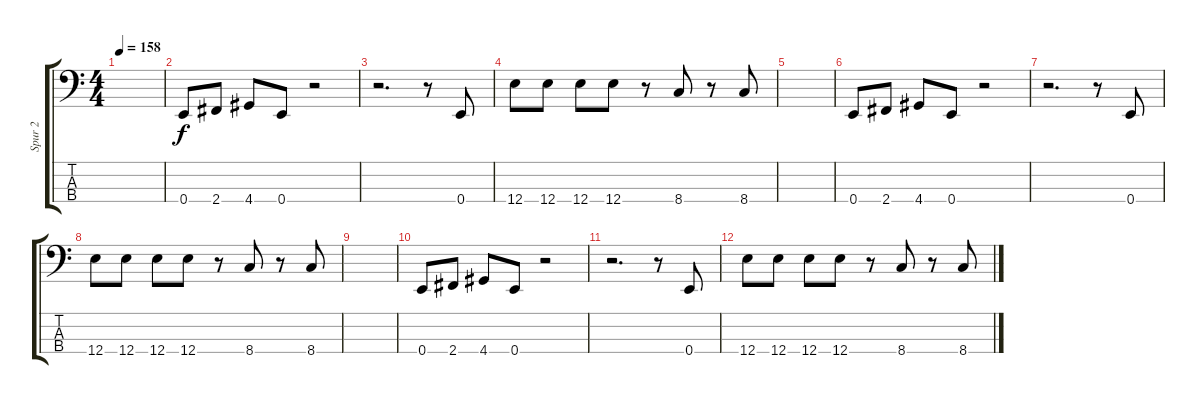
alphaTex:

\track ("Spur 2" "Spur 2") {instrument electricbassfinger}
\staff {score tabs}
\tuning (G2 D2 A1 E1) {hide}
\ts (4 4)
\tempo 158
\clef f4
\ks c
|
0.4.8 2.4.8 4.4.8 0.4.8 r.2 |
r.2{d} r.8 0.4.8 |
12.4.8 12.4.8 12.4.8 12.4.8 r.8 8.4.8 r.8 8.4.8 |
|
0.4.8 2.4.8 4.4.8 0.4.8 r.2 |
r.2{d} r.8 0.4.8 |
12.4.8 12.4.8 12.4.8 12.4.8 r.8 8.4.8 r.8 8.4.8 |
|
0.4.8 2.4.8 4.4.8 0.4.8 r.2 |
r.2{d} r.8 0.4.8 |
12.4.8 12.4.8 12.4.8 12.4.8 r.8 8.4.8 r.8 8.4.8
